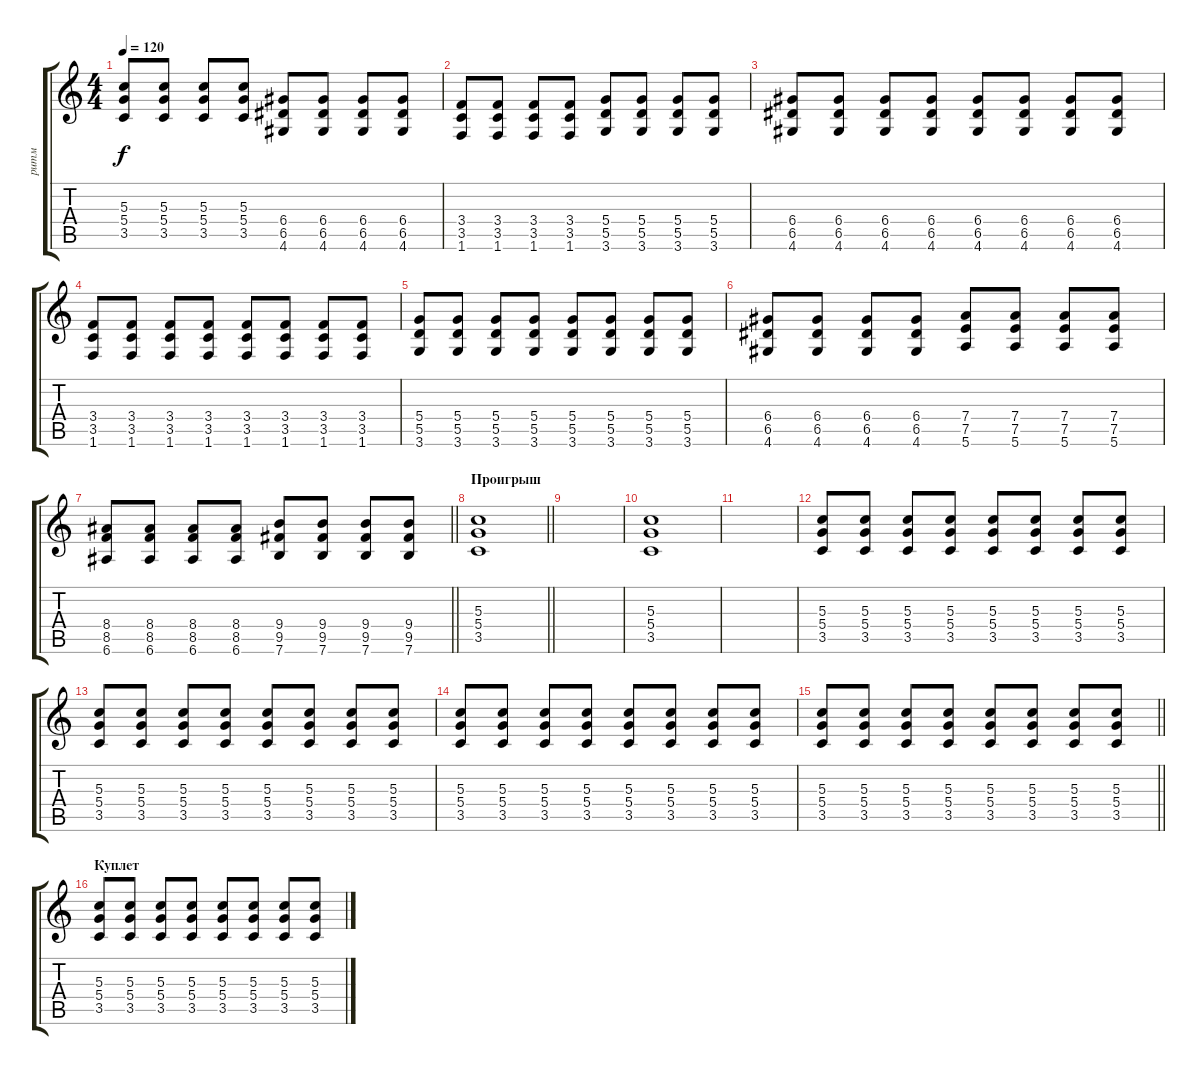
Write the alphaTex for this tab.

\track ("ритм" "ритм") {instrument distortionguitar}
\staff {score tabs}
\tuning (E4 B3 G3 D3 A2 E2) {hide}
\ts (4 4)
\tempo 120
\clef g2
\ks c
(5.3 5.4 3.5).8{dy f} (5.3 5.4 3.5).8 (5.3 5.4 3.5).8 (5.3 5.4 3.5).8 (6.4 6.5 4.6).8 (6.4 6.5 4.6).8 (6.4 6.5 4.6).8 (6.4 6.5 4.6).8 |
(3.4 3.5 1.6).8 (3.4 3.5 1.6).8 (3.4 3.5 1.6).8 (3.4 3.5 1.6).8 (5.4 5.5 3.6).8 (5.4 5.5 3.6).8 (5.4 5.5 3.6).8 (5.4 5.5 3.6).8 |
(6.4 6.5 4.6).8 (6.4 6.5 4.6).8 (6.4 6.5 4.6).8 (6.4 6.5 4.6).8 (6.4 6.5 4.6).8 (6.4 6.5 4.6).8 (6.4 6.5 4.6).8 (6.4 6.5 4.6).8 |
(3.4 3.5 1.6).8 (3.4 3.5 1.6).8 (3.4 3.5 1.6).8 (3.4 3.5 1.6).8 (3.4 3.5 1.6).8 (3.4 3.5 1.6).8 (3.4 3.5 1.6).8 (3.4 3.5 1.6).8 |
(5.4 5.5 3.6).8 (5.4 5.5 3.6).8 (5.4 5.5 3.6).8 (5.4 5.5 3.6).8 (5.4 5.5 3.6).8 (5.4 5.5 3.6).8 (5.4 5.5 3.6).8 (5.4 5.5 3.6).8 |
(6.4 6.5 4.6).8 (6.4 6.5 4.6).8 (6.4 6.5 4.6).8 (6.4 6.5 4.6).8 (7.4 7.5 5.6).8 (7.4 7.5 5.6).8 (7.4 7.5 5.6).8 (7.4 7.5 5.6).8 |
\barLineRight lightlight
(8.4 8.5 6.6).8 (8.4 8.5 6.6).8 (8.4 8.5 6.6).8 (8.4 8.5 6.6).8 (9.4 9.5 7.6).8 (9.4 9.5 7.6).8 (9.4 9.5 7.6).8 (9.4 9.5 7.6).8 |
\section ("" "Проигрыш")
\barLineRight lightlight
(5.3 5.4 3.5).1 |
|
(5.3 5.4 3.5).1 |
|
(5.3 5.4 3.5).8 (5.3 5.4 3.5).8 (5.3 5.4 3.5).8 (5.3 5.4 3.5).8 (5.3 5.4 3.5).8 (5.3 5.4 3.5).8 (5.3 5.4 3.5).8 (5.3 5.4 3.5).8 |
(5.3 5.4 3.5).8 (5.3 5.4 3.5).8 (5.3 5.4 3.5).8 (5.3 5.4 3.5).8 (5.3 5.4 3.5).8 (5.3 5.4 3.5).8 (5.3 5.4 3.5).8 (5.3 5.4 3.5).8 |
(5.3 5.4 3.5).8 (5.3 5.4 3.5).8 (5.3 5.4 3.5).8 (5.3 5.4 3.5).8 (5.3 5.4 3.5).8 (5.3 5.4 3.5).8 (5.3 5.4 3.5).8 (5.3 5.4 3.5).8 |
\barLineRight lightlight
(5.3 5.4 3.5).8 (5.3 5.4 3.5).8 (5.3 5.4 3.5).8 (5.3 5.4 3.5).8 (5.3 5.4 3.5).8 (5.3 5.4 3.5).8 (5.3 5.4 3.5).8 (5.3 5.4 3.5).8 |
\section ("" "Куплет")
(5.3 5.4 3.5).8 (5.3 5.4 3.5).8 (5.3 5.4 3.5).8 (5.3 5.4 3.5).8 (5.3 5.4 3.5).8 (5.3 5.4 3.5).8 (5.3 5.4 3.5).8 (5.3 5.4 3.5).8
